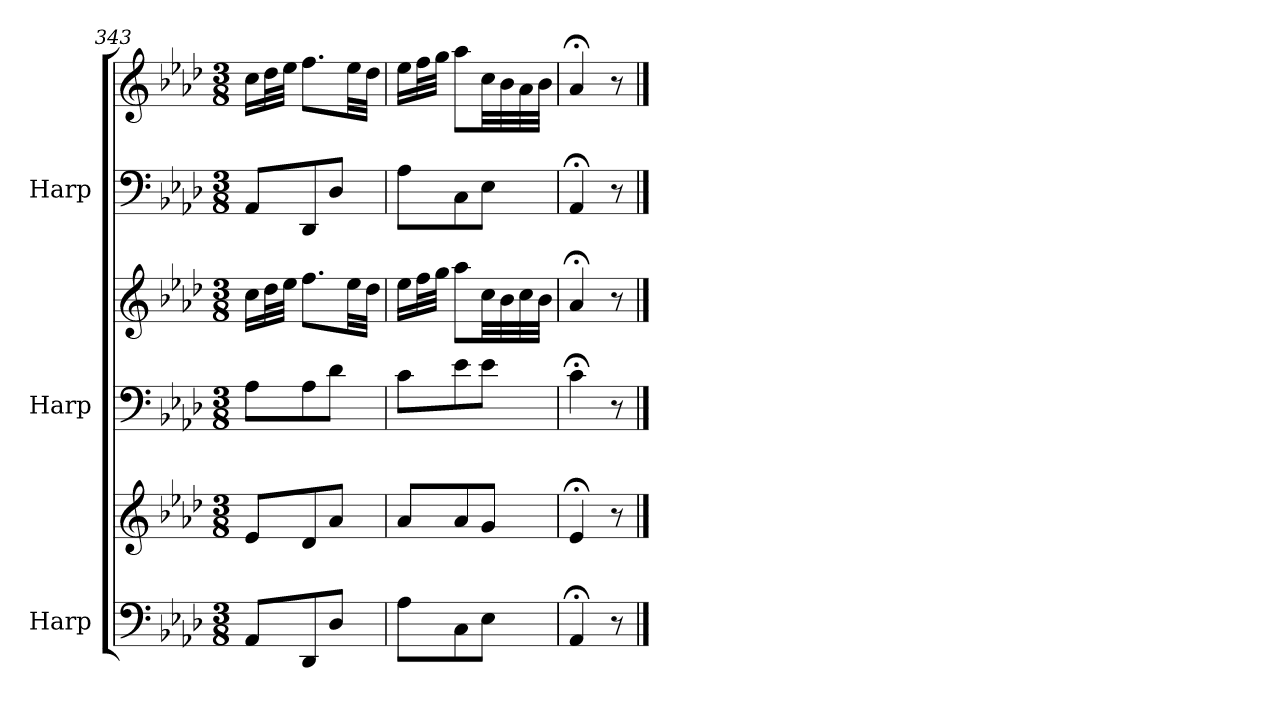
**kern	**kern	**kern	**kern	**kern	**kern
*part3	*part3	*part2	*part2	*part1	*part1
*staff6	*staff5	*staff4	*staff3	*staff2	*staff1
*I"Harp	*	*I"Harp	*	*I"Harp	*
*I'Hp	*	*I'Hp	*	*I'Hp	*
!!LO:PB:g=z
*clefF4	*clefG2	*clefF4	*clefG2	*clefF4	*clefG2
*k[b-e-a-d-]	*k[b-e-a-d-]	*k[b-e-a-d-]	*k[b-e-a-d-]	*k[b-e-a-d-]	*k[b-e-a-d-]
*M3/8	*M3/8	*M3/8	*M3/8	*M3/8	*M3/8
=343	=343	=343	=343	=343	=343
8AA-/L	8e-/L	8A-\L	16cc\LL	8AA-/L	16cc\LL
.	.	.	32dd-\L	.	32dd-\L
.	.	.	32ee-\JJJ	.	32ee-\JJJ
8DD-/	8d-/	8A-\	8.ff\L	8DD-/	8.ff\L
8D-/J	8a-/J	8d-\J	.	8D-/J	.
.	.	.	32ee-\LL	.	32ee-\LL
.	.	.	32dd-\JJJ	.	32dd-\JJJ
=344	=344	=344	=344	=344	=344
8A-\L	8a-/L	8c\L	16ee-\LL	8A-\L	16ee-\LL
.	.	.	32ff\L	.	32ff\L
.	.	.	32gg\JJJ	.	32gg\JJJ
8C\	8a-/	8e-\	8aa-\L	8C\	8aa-\L
8E-\J	8g/J	8e-\J	32cc\LL	8E-\J	32cc\LL
.	.	.	32b-\	.	32b-\
.	.	.	32cc\	.	32a-\
.	.	.	32b-\JJJ	.	32b-\JJJ
=345	=345	=345	=345	=345	=345
4AA-;</	4e-;</	4c;<\	4a-;</	4AA-;</	4a-;</
8r	8r	8r	8r	8r	8r
==	==	==	==	==	==
*-	*-	*-	*-	*-	*-
